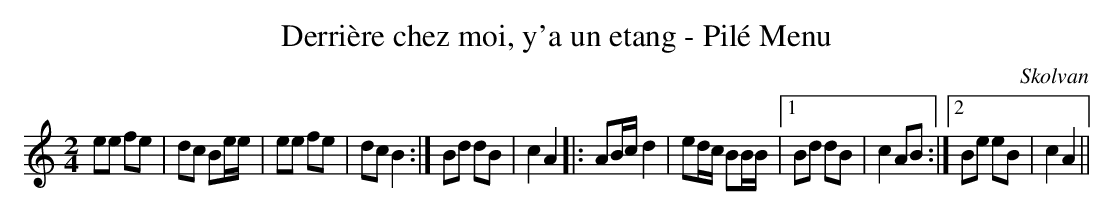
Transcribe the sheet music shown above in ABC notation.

X:1
T:Derrière chez moi, y'a un etang - Pil\'e Menu
C:Skolvan
M:2/4
L:1/8
K:C
ee fe |dc Be/e/|ee fe |dc B2:|\
Bd dB |c2A2|:AB/c/ d2 |\
ed/c/ BB/B/|1 Bd dB |c2AB:|2 Be eB |c2A2||
